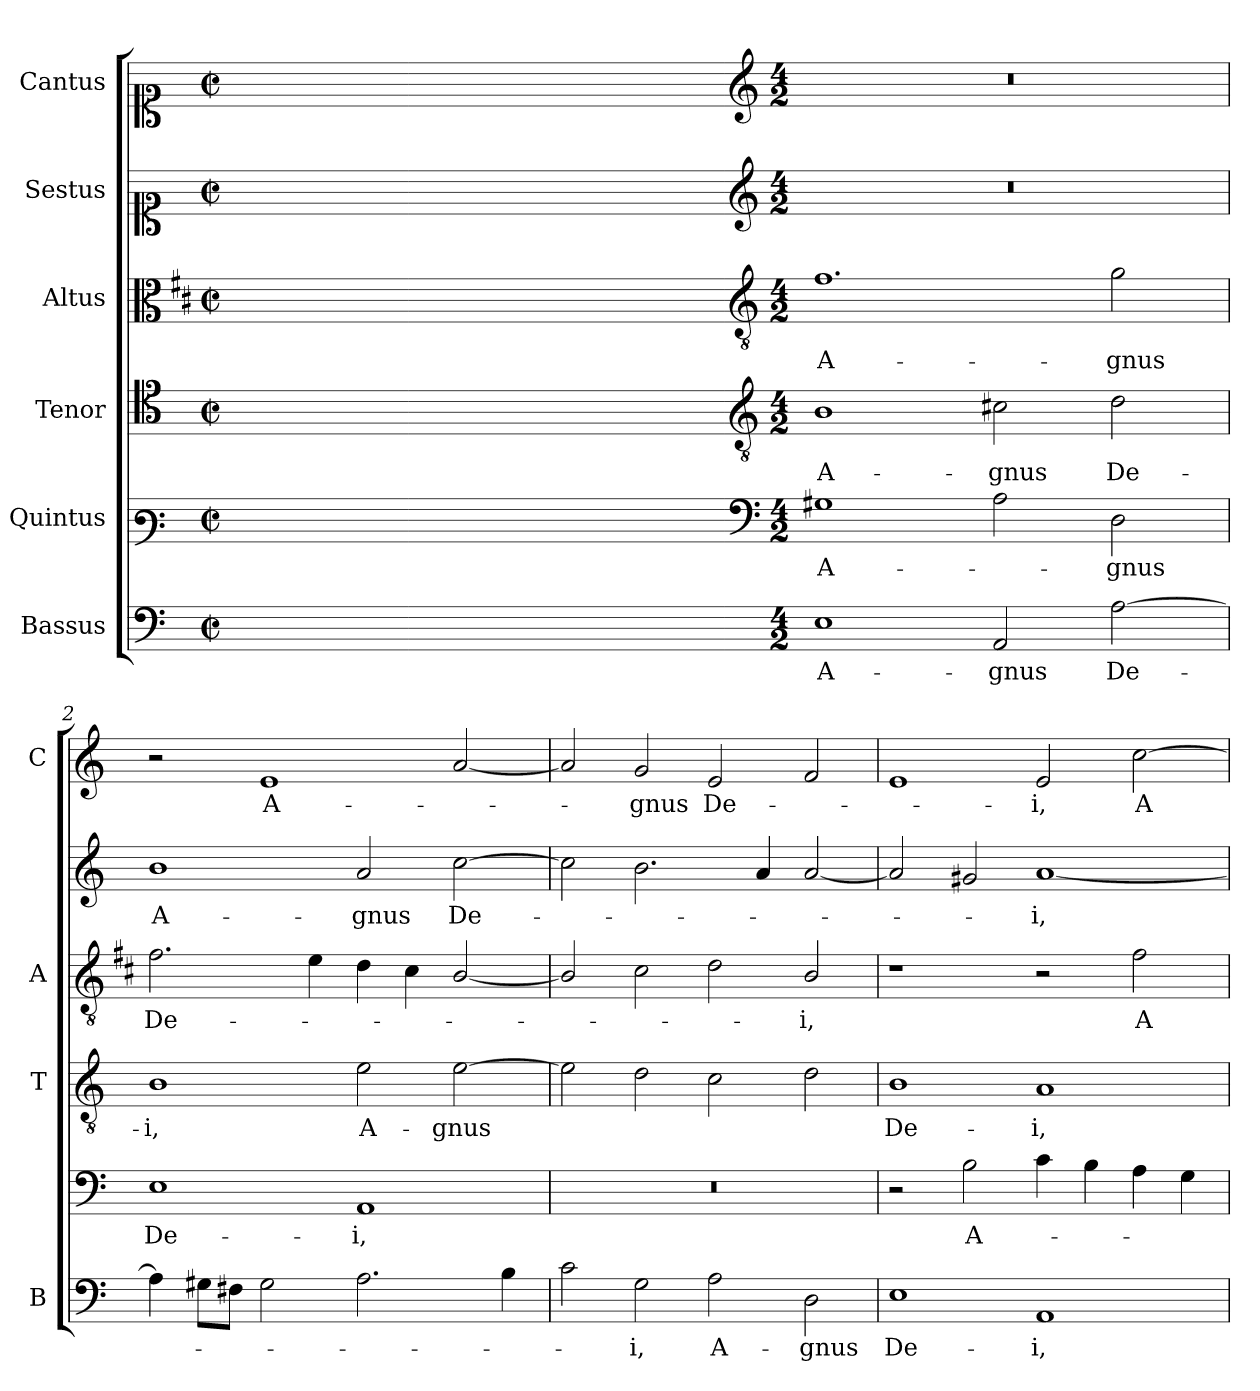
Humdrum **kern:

**kern	**text	**kern	**text	**kern	**text	**kern	**text	**kern	**text	**kern	**text
*part6	*part6	*part5	*part5	*part4	*part4	*part3	*part3	*part2	*part2	*part1	*part1
*staff6	*staff6	*staff5	*staff5	*staff4	*staff4	*staff3	*staff3	*staff2	*staff2	*staff1	*staff1
*I"Bassus	*	*I"Quintus	*	*I"Tenor	*	*I"Altus	*	*I"Sestus	*	*I"Cantus	*
*I'B	*	*	*	*I'T	*	*I'A	*	*	*	*I'C	*
*clefF4	*	*clefF3	*	*clefC4	*	*clefC3	*	*clefC1	*	*clefC1	*
*	*	*	*	*	*	*ITrd1c2	*	*	*	*	*
*k[]	*	*k[]	*	*k[]	*	*k[]	*	*k[]	*	*k[]	*
*C:	*	*C:	*	*C:	*	*C:	*	*C:	*	*C:	*
*M2/2	*	*M2/2	*	*M2/2	*	*M2/2	*	*M2/2	*	*M2/2	*
*met(c|)	*	*met(c|)	*	*met(c|)	*	*met(c|)	*	*met(c|)	*	*met(c|)	*
=	=	=	=	=	=	=	=	=	=	=	=
1ryy	.	1ryy	.	1ryy	.	1ryy	.	1ryy	.	1ryy	.
=1X-	=1X-	=1X-	=1X-	=1X-	=1X-	=1X-	=1X-	=1X-	=1X-	=1X-	=1X-
4ryy	.	4ryy	.	4ryy	.	4ryy	.	4ryy	.	4ryy	.
4ryy	.	4ryy	.	4ryy	.	4ryy	.	4ryy	.	4ryy	.
4ryy	.	4ryy	.	4ryy	.	4ryy	.	4ryy	.	4ryy	.
4ryy	.	4ryy	.	4ryy	.	4ryy	.	4ryy	.	4ryy	.
=1-	=1-	=1-	=1-	=1-	=1-	=1-	=1-	=1-	=1-	=1-	=1-
*	*	*clefF4	*	*clefGv2	*	*clefGv2	*	*clefG2	*	*clefG2	*
*M4/2	*	*M4/2	*	*M4/2	*	*M4/2	*	*M4/2	*	*M4/2	*
!	!LO:LY:b	!	!LO:LY:b	!	!LO:LY:b	!	!LO:LY:b	!	!	!	!
1E	A-	1G#X	A-	1B	A-	1.e	A-	0r	.	0r	.
!	!LO:LY:b	!	!	!	!LO:LY:b	!	!	!	!	!	!
2AA/	-gnus	2A\	.	2c#X\	-gnus	.	.	.	.	.	.
!	!LO:LY:b	!	!LO:LY:b	!	!LO:LY:b	!	!LO:LY:b	!	!	!	!
[2A\	De-	2D\	-gnus	2d\	De-	2f\	-gnus	.	.	.	.
=2	=2	=2	=2	=2	=2	=2	=2	=2	=2	=2	=2
!	!	!	!LO:LY:b	!	!LO:LY:b	!	!LO:LY:b	!	!LO:LY:b	!	!
4A\]	.	1E	De-	1B	-i,	2.e\	De-	1b	A-	2r	.
8G#X\L	.	.	.	.	.	.	.	.	.	.	.
8F#X\J	.	.	.	.	.	.	.	.	.	.	.
!	!	!	!	!	!	!	!	!	!	!	!LO:LY:b
2G#\	.	.	.	.	.	.	.	.	.	1e	A-
.	.	.	.	.	.	4d\	.	.	.	.	.
!	!	!	!LO:LY:b	!	!LO:LY:b	!	!	!	!LO:LY:b	!	!
2.A\	.	1AA	-i,	2e\	A-	4c\	.	2a/	-gnus	.	.
.	.	.	.	.	.	4B\	.	.	.	.	.
!	!	!	!	!	!LO:LY:b	!	!	!	!LO:LY:b	!	!
.	.	.	.	[2e\	-gnus	[2A/	.	[2cc\	De-	[2a/	.
4B\	.	.	.	.	.	.	.	.	.	.	.
=3	=3	=3	=3	=3	=3	=3	=3	=3	=3	=3	=3
2c\	.	0r	.	2e\]	.	2A/]	.	2cc\]	.	2a/]	.
!	!LO:LY:b	!	!	!	!	!	!	!	!	!	!LO:LY:b
2G\	-i,	.	.	2d\	.	2B\	.	2.b\	.	2g/	-gnus
!	!LO:LY:b	!	!	!	!	!	!	!	!	!	!LO:LY:b
2A\	A-	.	.	2c\	.	2c\	.	.	.	2e/	De-
.	.	.	.	.	.	.	.	4a/	.	.	.
!	!LO:LY:b	!	!	!	!	!	!LO:LY:b	!	!	!	!
2D\	-gnus	.	.	2d\	.	2A/	-i,	[2a/	.	2f/	.
=4	=4	=4	=4	=4	=4	=4	=4	=4	=4	=4	=4
!	!LO:LY:b	!	!	!	!LO:LY:b	!	!	!	!	!	!
1E	De-	2r	.	1B	De-	1r	.	2a/]	.	1e	.
!	!	!	!LO:LY:b	!	!	!	!	!	!	!	!
.	.	2B\	A-	.	.	.	.	2g#X/	.	.	.
!	!LO:LY:b	!	!	!	!LO:LY:b	!	!	!	!LO:LY:b	!	!LO:LY:b
1AA	-i,	4c\	.	1A	-i,	2r	.	[1a	-i,	2e/	-i,
.	.	4B\	.	.	.	.	.	.	.	.	.
!	!	!	!	!	!	!	!LO:LY:b	!	!	!	!LO:LY:b
.	.	4A\	.	.	.	2e\	A-	.	.	[2cc\	A-
.	.	4G\	.	.	.	.	.	.	.	.	.
=	=	=	=	=	=	=	=	=	=	=	=
*-	*-	*-	*-	*-	*-	*-	*-	*-	*-	*-	*-
